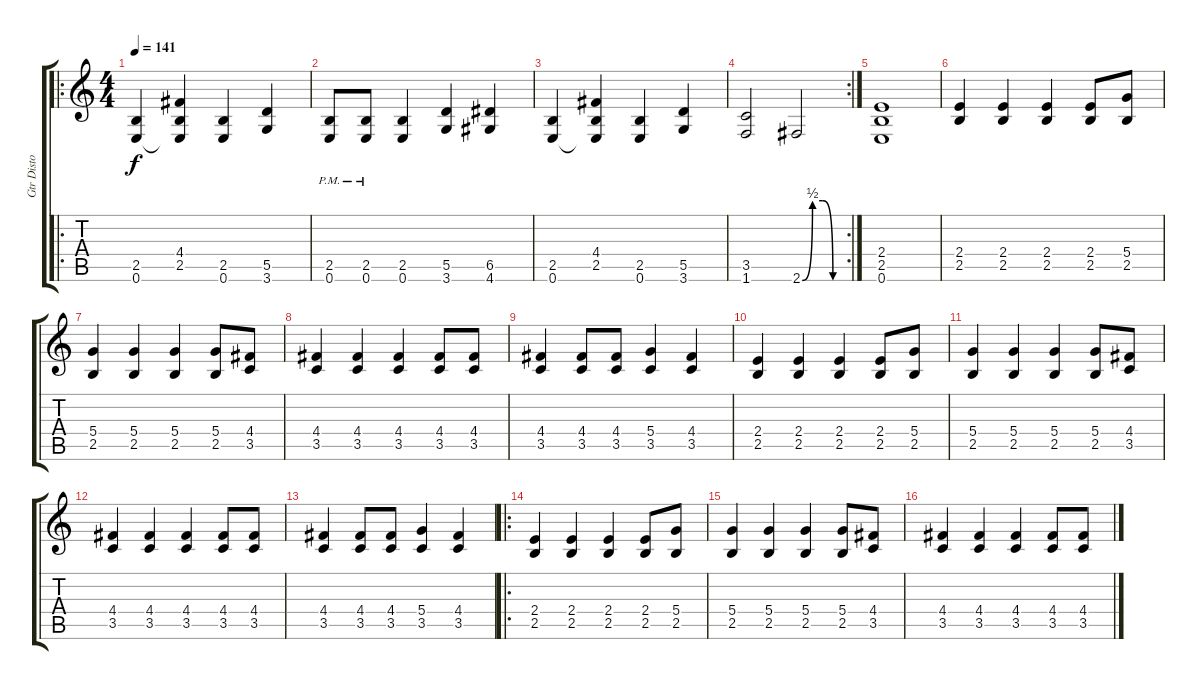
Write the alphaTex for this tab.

\track ("Gtr Disto" "Gtr Disto") {instrument distortionguitar}
\staff {score tabs}
\tuning (E4 B3 G3 D3 A2 E2) {hide}
\ro
\ts (4 4)
\tempo 141
\clef g2
\ks c
(2.5 0.6).4{dy f instrument distortionguitar} (4.4 2.5 0.6{t}).4 (2.5 0.6).4 (5.5 3.6).4 |
(2.5{pm} 0.6{pm}).8 (2.5{pm} 0.6{pm}).8 (2.5 0.6).4 (5.5 3.6).4 (6.5 4.6).4 |
(2.5 0.6).4 (4.4 2.5 0.6{t}).4 (2.5 0.6).4 (5.5 3.6).4 |
\rc 2
(3.5 1.6).2 2.6{be (custom 0 0 15 2 30 2 45 0 60 0)}.2 |
(2.4 2.5 0.6).1 |
(2.4 2.5).4 (2.4 2.5).4 (2.4 2.5).4 (2.4 2.5).8 (5.4 2.5).8 |
(5.4 2.5).4 (5.4 2.5).4 (5.4 2.5).4 (5.4 2.5).8 (4.4 3.5).8 |
(4.4 3.5).4 (4.4 3.5).4 (4.4 3.5).4 (4.4 3.5).8 (4.4 3.5).8 |
(4.4 3.5).4 (4.4 3.5).8 (4.4 3.5).8 (5.4 3.5).4 (4.4 3.5).4 |
(2.4 2.5).4 (2.4 2.5).4 (2.4 2.5).4 (2.4 2.5).8 (5.4 2.5).8 |
(5.4 2.5).4 (5.4 2.5).4 (5.4 2.5).4 (5.4 2.5).8 (4.4 3.5).8 |
(4.4 3.5).4 (4.4 3.5).4 (4.4 3.5).4 (4.4 3.5).8 (4.4 3.5).8 |
(4.4 3.5).4 (4.4 3.5).8 (4.4 3.5).8 (5.4 3.5).4 (4.4 3.5).4 |
\ro
(2.4 2.5).4 (2.4 2.5).4 (2.4 2.5).4 (2.4 2.5).8 (5.4 2.5).8 |
(5.4 2.5).4 (5.4 2.5).4 (5.4 2.5).4 (5.4 2.5).8 (4.4 3.5).8 |
(4.4 3.5).4 (4.4 3.5).4 (4.4 3.5).4 (4.4 3.5).8 (4.4 3.5).8
